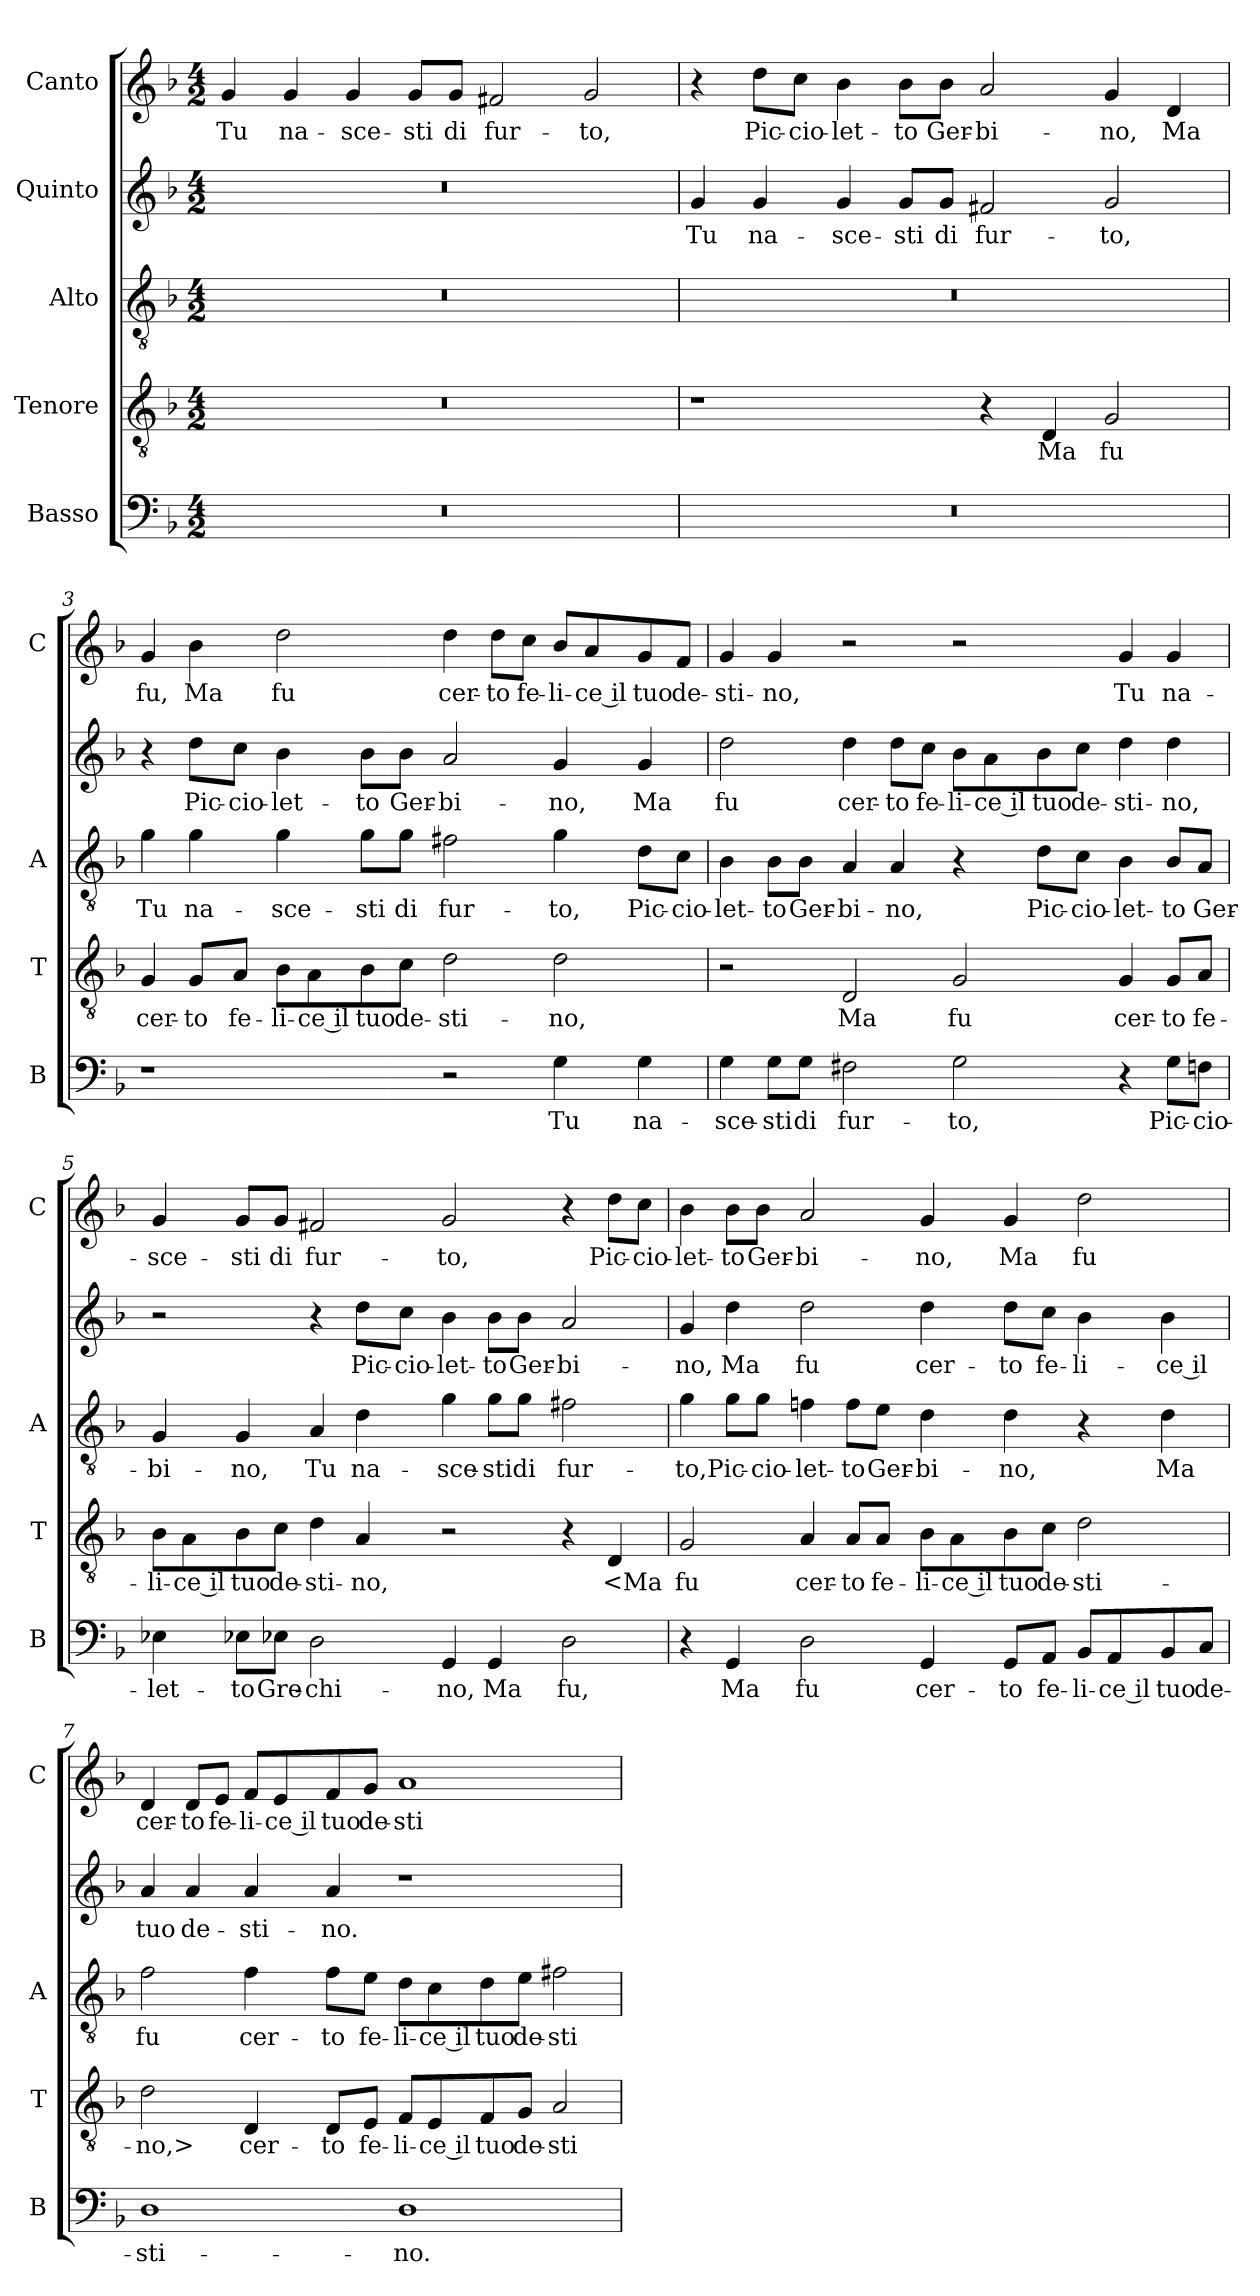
**kern	**text	**kern	**text	**kern	**text	**kern	**text	**kern	**text
*part5	*part5	*part4	*part4	*part3	*part3	*part2	*part2	*part1	*part1
*staff5	*staff5	*staff4	*staff4	*staff3	*staff3	*staff2	*staff2	*staff1	*staff1
*I"Basso	*	*I"Tenore	*	*I"Alto	*	*I"Quinto	*	*I"Canto	*
*I'B	*	*I'T	*	*I'A	*	*	*	*I'C	*
*clefF4	*	*clefGv2	*	*clefGv2	*	*clefG2	*	*clefG2	*
*k[b-]	*	*k[b-]	*	*k[b-]	*	*k[b-]	*	*k[b-]	*
*M4/2	*	*M4/2	*	*M4/2	*	*M4/2	*	*M4/2	*
=1	=1	=1	=1	=1	=1	=1	=1	=1	=1
0r	.	0r	.	0r	.	0r	.	4g	Tu
.	.	.	.	.	.	.	.	4g	na-
.	.	.	.	.	.	.	.	4g	-sce-
.	.	.	.	.	.	.	.	8g/L	-sti
.	.	.	.	.	.	.	.	8g/J	di
.	.	.	.	.	.	.	.	2f#X	fur-
.	.	.	.	.	.	.	.	2g	-to,
=2	=2	=2	=2	=2	=2	=2	=2	=2	=2
0r	.	1r	.	0r	.	4g	Tu	4r	.
.	.	.	.	.	.	4g	na-	8dd\L	Pic-
.	.	.	.	.	.	.	.	8cc\J	-cio-
.	.	.	.	.	.	4g	-sce-	4b-	-let-
.	.	.	.	.	.	8g/L	-sti	8b-\L	-to
.	.	.	.	.	.	8g/J	di	8b-\J	Ger-
.	.	4r	.	.	.	2f#X	fur-	2a	-bi-
.	.	4D	Ma	.	.	.	.	.	.
.	.	2G	fu	.	.	2g	-to,	4g	-no,
.	.	.	.	.	.	.	.	4d	Ma
=3	=3	=3	=3	=3	=3	=3	=3	=3	=3
1r	.	4G	cer-	4g	Tu	4r	.	4g	fu,
.	.	8G/L	-to	4g	na-	8dd\L	Pic-	4b-	Ma
.	.	8A/J	fe-	.	.	8cc\J	-cio-	.	.
.	.	8B-\L	-li-	4g	-sce-	4b-	-let-	2dd	fu
.	.	8A\	-ce il	.	.	.	.	.	.
.	.	8B-\	tuo	8g\L	-sti	8b-\L	-to	.	.
.	.	8c\J	de-	8g\J	di	8b-\J	Ger-	.	.
2r	.	2d	-sti-	2f#X	fur-	2a	-bi-	4dd	cer-
.	.	.	.	.	.	.	.	8dd\L	-to
.	.	.	.	.	.	.	.	8cc\J	fe-
4G	Tu	2d	-no,	4g	-to,	4g	-no,	8b-/L	-li-
.	.	.	.	.	.	.	.	8a/	-ce il
4G	na-	.	.	8d\L	Pic-	4g	Ma	8g/	tuo
.	.	.	.	8c\J	-cio-	.	.	8f/J	de-
=4	=4	=4	=4	=4	=4	=4	=4	=4	=4
4G	-sce-	2r	.	4B-	-let-	2dd	fu	4g	-sti-
8G\L	-sti	.	.	8B-\L	-to	.	.	4g	-no,
8G\J	di	.	.	8B-\J	Ger-	.	.	.	.
2F#X	fur-	2D	Ma	4A	-bi-	4dd	cer-	2r	.
.	.	.	.	4A	-no,	8dd\L	-to	.	.
.	.	.	.	.	.	8cc\J	fe-	.	.
2G	-to,	2G	fu	4r	.	8b-\L	-li-	2r	.
.	.	.	.	.	.	8a\	-ce il	.	.
.	.	.	.	8d\L	Pic-	8b-\	tuo	.	.
.	.	.	.	8c\J	-cio-	8cc\J	de-	.	.
4r	.	4G	cer-	4B-	-let-	4dd	-sti-	4g	Tu
8G\L	Pic-	8G/L	-to	8B-/L	-to	4dd	-no,	4g	na-
8Fn\J	-cio-	8A/J	fe-	8A/J	Ger-	.	.	.	.
=5	=5	=5	=5	=5	=5	=5	=5	=5	=5
4E-X	-let-	8B-\L	-li-	4G	-bi-	2r	.	4g	-sce-
.	.	8A\	-ce il	.	.	.	.	.	.
8E-X\L	-to	8B-\	tuo	4G	-no,	.	.	8g/L	-sti
8E-X\J	Gre-	8c\J	de-	.	.	.	.	8g/J	di
2D	-chi-	4d	-sti-	4A	Tu	4r	.	2f#X	fur-
.	.	4A	-no,	4d	na-	8dd\L	Pic-	.	.
.	.	.	.	.	.	8cc\J	-cio-	.	.
4GG	-no,	2r	.	4g	-sce-	4b-	-let-	2g	-to,
4GG	Ma	.	.	8g\L	-sti	8b-\L	-to	.	.
.	.	.	.	8g\J	di	8b-\J	Ger-	.	.
2D	fu,	4r	.	2f#X	fur-	2a	-bi-	4r	.
.	.	4D	<Ma	.	.	.	.	8dd\L	Pic-
.	.	.	.	.	.	.	.	8cc\J	-cio-
=6	=6	=6	=6	=6	=6	=6	=6	=6	=6
4r	.	2G	fu	4g	-to,	4g	-no,	4b-	-let-
4GG	Ma	.	.	8g\L	Pic-	4dd	Ma	8b-\L	-to
.	.	.	.	8g\J	-cio-	.	.	8b-\J	Ger-
2D	fu	4A	cer-	4fn	-let-	2dd	fu	2a	-bi-
.	.	8A/L	-to	8f\L	-to	.	.	.	.
.	.	8A/J	fe-	8e\J	Ger-	.	.	.	.
4GG	cer-	8B-\L	-li-	4d	-bi-	4dd	cer-	4g	-no,
.	.	8A\	-ce il	.	.	.	.	.	.
8GG/L	-to	8B-\	tuo	4d	-no,	8dd\L	-to	4g	Ma
8AA/J	fe-	8c\J	de-	.	.	8cc\J	fe-	.	.
8BB-/L	-li-	2d	-sti-	4r	.	4b-	-li-	2dd	fu
8AA/	-ce il	.	.	.	.	.	.	.	.
8BB-/	tuo	.	.	4d	Ma	4b-	-ce il	.	.
8C/J	de-	.	.	.	.	.	.	.	.
=7	=7	=7	=7	=7	=7	=7	=7	=7	=7
1D	-sti-	2d	-no,>	2f	fu	4a	tuo	4d	cer-
.	.	.	.	.	.	4a	de-	8d/L	-to
.	.	.	.	.	.	.	.	8e/J	fe-
.	.	4D	cer-	4f	cer-	4a	-sti-	8f/L	-li-
.	.	.	.	.	.	.	.	8e/	-ce il
.	.	8D/L	-to	8f\L	-to	4a	-no.	8f/	tuo
.	.	8E/J	fe-	8e\J	fe-	.	.	8g/J	de-
1D	-no.	8F/L	-li-	8d\L	-li-	1r	.	1a	-sti-
.	.	8E/	-ce il	8c\	-ce il	.	.	.	.
.	.	8F/	tuo	8d\	tuo	.	.	.	.
.	.	8G/J	de-	8e\J	de-	.	.	.	.
.	.	2A	-sti-	2f#X	-sti-	.	.	.	.
=	=	=	=	=	=	=	=	=	=
*-	*-	*-	*-	*-	*-	*-	*-	*-	*-
